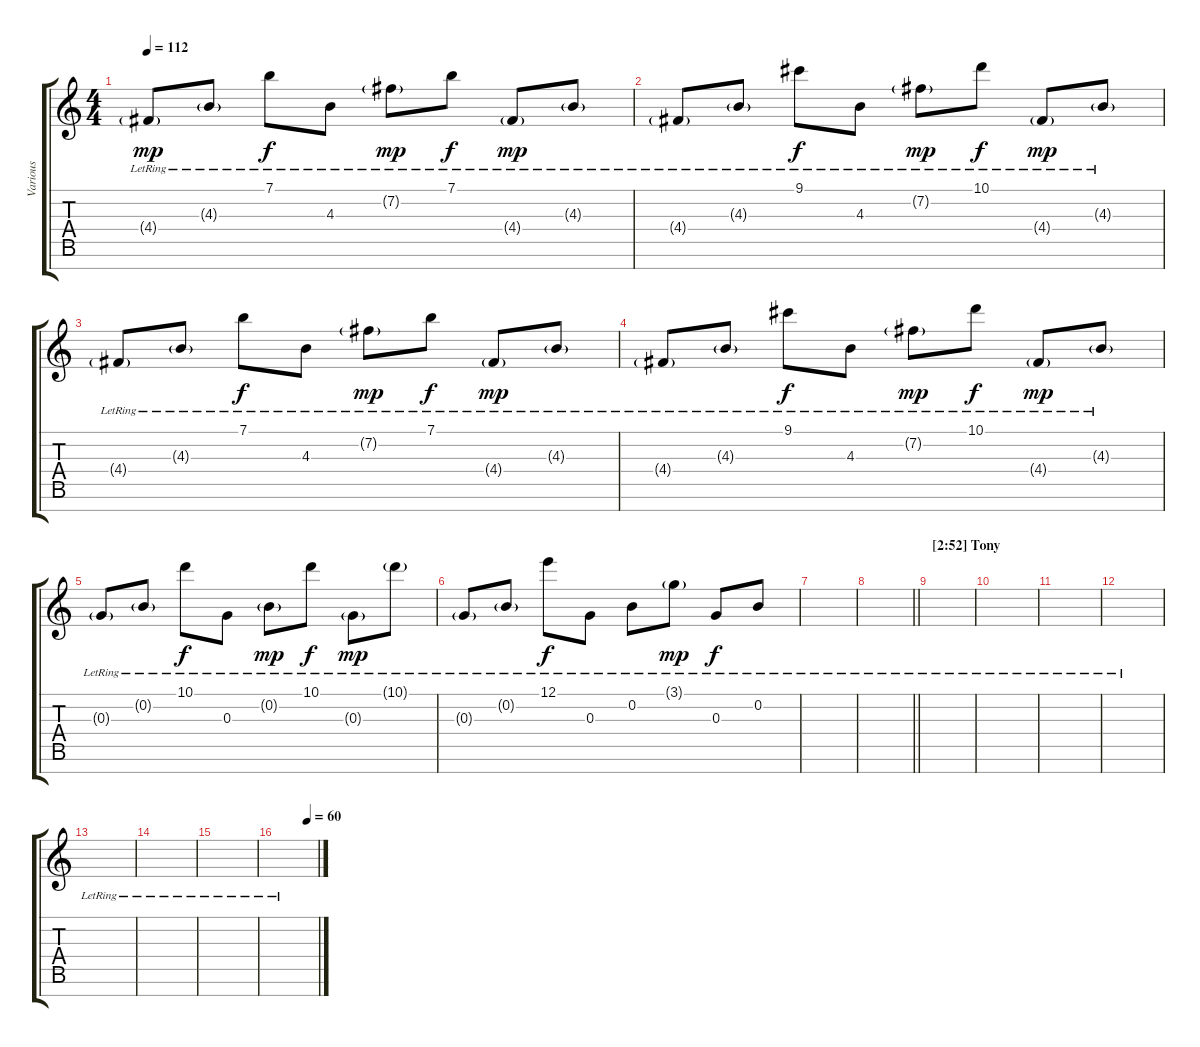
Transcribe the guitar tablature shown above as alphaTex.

\track ("Various" "Various") {instrument acousticguitarnylon}
\staff {score tabs}
\tuning (E4 B3 G3 D3 A2 E2 B1) {hide}
\ts (4 4)
\tempo 112
\clef g2
\ks c
4.4{g lr}.8{dy mp} 4.3{g lr}.8 7.1{lr}.8{dy f} 4.3{lr}.8 7.2{g lr}.8{dy mp} 7.1{lr}.8{dy f} 4.4{g lr}.8{dy mp} 4.3{g lr}.8 |
4.4{g lr}.8 4.3{g lr}.8 9.1{lr}.8{dy f} 4.3{lr}.8 7.2{g lr}.8{dy mp} 10.1{lr}.8{dy f} 4.4{g lr}.8{dy mp} 4.3{g lr}.8 |
4.4{g lr}.8 4.3{g lr}.8 7.1{lr}.8{dy f} 4.3{lr}.8 7.2{g lr}.8{dy mp} 7.1{lr}.8{dy f} 4.4{g lr}.8{dy mp} 4.3{g lr}.8 |
4.4{g lr}.8 4.3{g lr}.8 9.1{lr}.8{dy f} 4.3{lr}.8 7.2{g lr}.8{dy mp} 10.1{lr}.8{dy f} 4.4{g lr}.8{dy mp} 4.3{g lr}.8 |
0.3{g lr}.8 0.2{g lr}.8 10.1{lr}.8{dy f} 0.3{lr}.8 0.2{g lr}.8{dy mp} 10.1{lr}.8{dy f} 0.3{g lr}.8{dy mp} 10.1{g lr}.8 |
0.3{g lr}.8 0.2{g lr}.8 12.1{lr}.8{dy f} 0.3{lr}.8 0.2{lr}.8 3.1{g lr}.8{dy mp} 0.3{lr}.8{dy f} 0.2{lr}.8 |
|
\barLineRight lightlight
|
\section ("" "[2:52] Tony")
|
|
|
|
|
|
|
\tempo (60 0.75)
